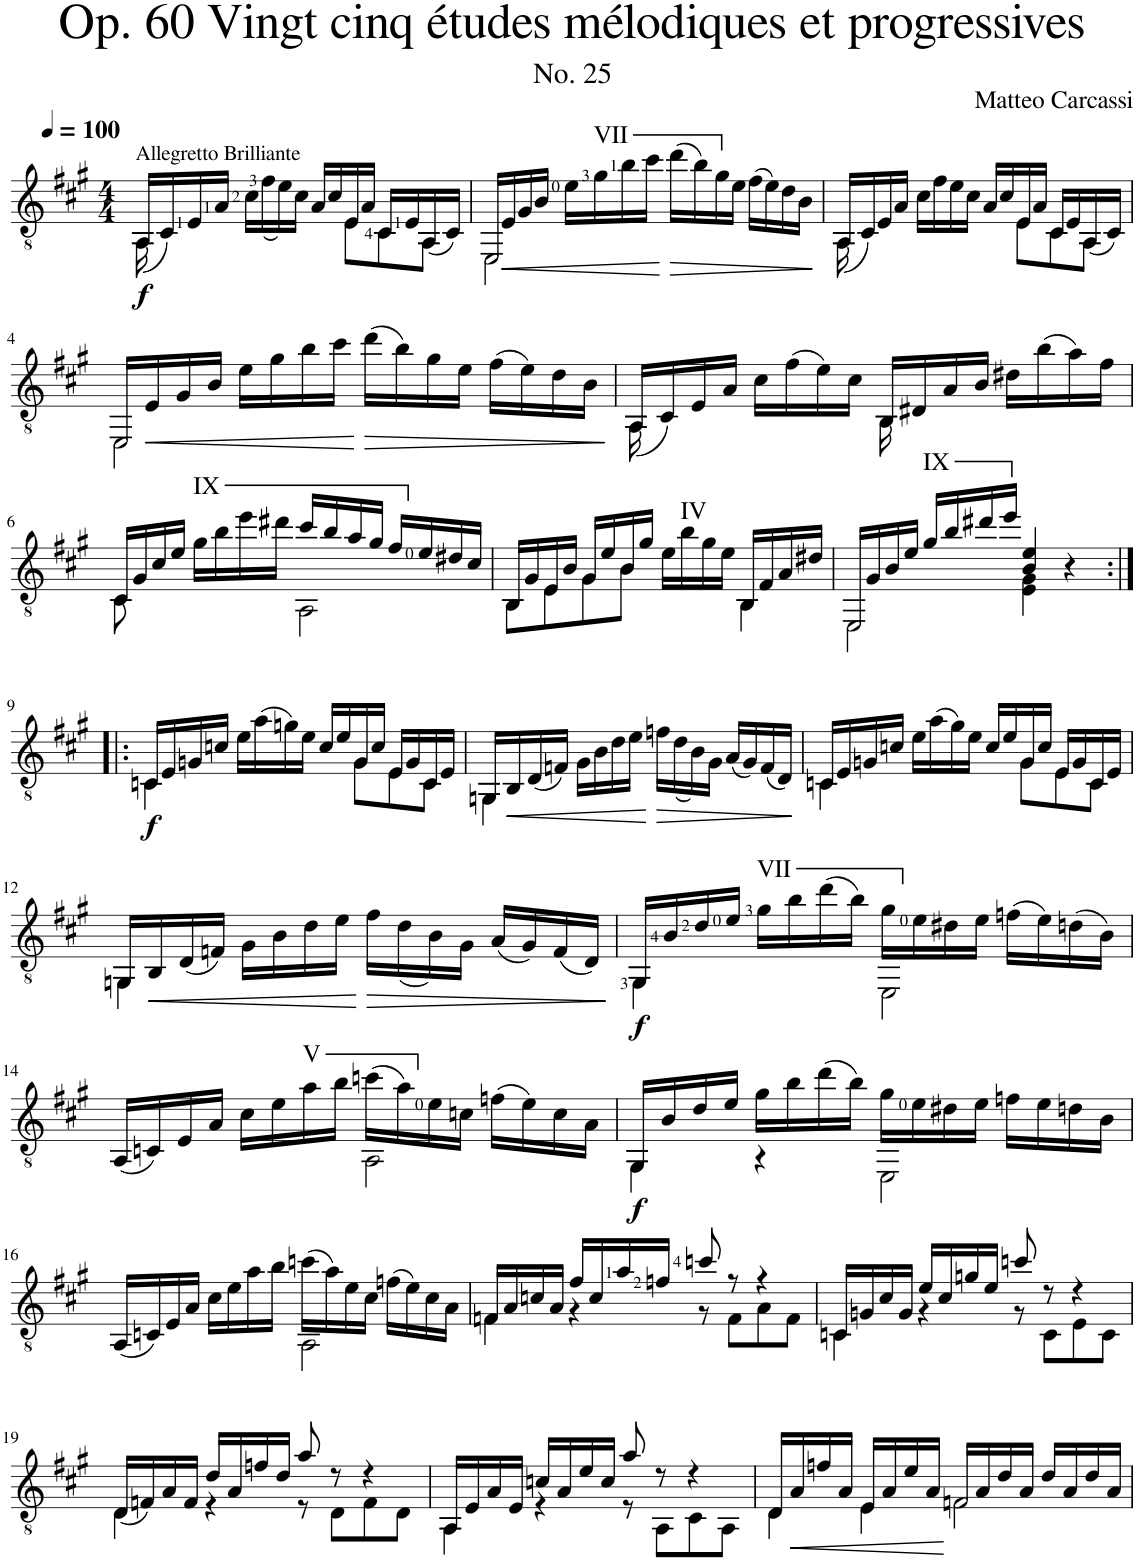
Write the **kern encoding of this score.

**kern	**dynam
*part1	*part1
*staff1	*staff1
*I"Classical Guitar	*
*I'Guit.	*
*clefGv2	*
*k[f#c#g#]	*
*M4/4	*
*MM100	*
=1	=1
*^	*
!LO:TX:a:t=Allegretto Brilliante	!	!
!	!	!LO:DY:b
16AA/LL	(>16AA\	f
(16C#/	2ryy	.
16E/	.	.
16A/JJ	.	.
16c#\LL	.	.
(<16f#\	.	.
16e\)	.	.
16c#\JJ	.	.
16A/LL	.	.
16c#/	16ryy	.
16E/	8E\L	.
16A/JJ	.	.
16C#/LL	8C#\	.
16E/	.	.
16AA/	(8AA\J	.
(16C#/JJ	.	.
=2	=2	=2
16EE/LL	2EE\	.
!	!	!LO:HP:b
16E/	.	<
16G#/	.	.
16B/JJ	.	.
16e\LL	.	.
!LO:TX:a:t=VII	!	!
16g#\	.	.
16b\	.	.
16cc#\JJ	.	.
!	!	!LO:HP:n=1:b
16dd\LL	2ryy	[ >
16b\)	.	.
16g#\	.	.
16e\JJ	.	.
(>16f#\LL	.	.
16e\)	.	.
16d\	.	.
16B\JJ	.	.
*v	*v	*
.	]
=3	=3
*^	*
16AA/LL	(>16AA\	.
(16C#/	2ryy	.
16E/	.	.
16A/JJ	.	.
16c#\LL	.	.
16f#\	.	.
16e\	.	.
16c#\JJ	.	.
16A/LL	.	.
16c#/	16ryy	.
16E/	8E\L	.
16A/JJ	.	.
16C#/LL	8C#\	.
16E/	.	.
16AA/	(>8AA\J	.
16C#/JJ)	.	.
!!LO:LB:g=z	!!
=4	=4	=4
16EE/LL	2EE\	.
!	!	!LO:HP:b
16E/	.	<
16G#/	.	.
16B/JJ	.	.
16e\LL	.	.
16g#\	.	.
16b\	.	.
16cc#\JJ	.	.
!	!	!LO:HP:n=1:b
16dd\LL	2ryy	[ >
16b\)	.	.
16g#\	.	.
16e\JJ	.	.
(>16f#\LL	.	.
16e\)	.	.
16d\	.	.
16B\JJ	.	.
*v	*v	*
.	]
=5	=5
*^	*
16AA/LL	(>16AA\	.
(16C#/	4.ryy	.
16E/	.	.
16A/JJ	.	.
16c#\LL	.	.
16f#\	.	.
16e\)	.	.
16c#\JJ	16ryy	.
16BB/LL	16BB\	.
16D#X/	16ryy	.
16A/	8ryy	.
16B/JJ	.	.
16d#X\LL	4ryy	.
(>16b\	.	.
16a\)	.	.
16f#\JJ	.	.
!!LO:LB:g=z	!!
=6	=6	=6
16C#/LL	8C#\	.
16G#/	.	.
16c#/	4.ryy	.
16e/JJ	.	.
!LO:TX:a:t=IX	!	!
16g#\LL	.	.
16b\	.	.
16ee\	.	.
16dd#X\JJ	.	.
16cc#/LL	2AA\	.
16b/	.	.
16a/	.	.
16g#/JJ	.	.
16f#/LL	.	.
16e/	.	.
16d#X/	.	.
16c#/JJ	.	.
=7	=7	=7
16BB/LL	8BB\L	.
16G#/	.	.
16E/	8E\	.
16B/JJ	.	.
16G#/LL	8G#\	.
16e/	.	.
16B/	8B\J	.
16g#/JJ	.	.
16e\LL	4ryy	.
!LO:TX:a:t=IV	!	!
16b\	.	.
16g#\	.	.
16e\JJ	.	.
16BB/LL	4BB\	.
16F#/	.	.
16A/	.	.
16d#X/JJ	.	.
=8	=8	=8
16EE/LL	2EE\	.
16G#/	.	.
16B/	.	.
16e/JJ	.	.
!LO:TX:a:t=IX	!	!
16g#/LL	.	.
16b/	.	.
16dd#X/	.	.
16ee/JJ	.	.
4B/ 4e/	4E\ 4G#\	.
4r	4ryy	.
!!LO:LB:g=z	!!
=9:|!|:	=9:|!|:	=9:|!|:
!	!	!LO:DY:b
16Cn/LL	4C\	f
16E/	.	.
16Gn/	.	.
16cn/JJ	.	.
16e\LL	8ryy	.
16a\	.	.
16gn\)	8ryy	.
16e\JJ	.	.
16c/LL	8ryy	.
16e/	.	.
16G/	8G\L	.
16c/JJ	.	.
16E/LL	8E\	.
16G/	.	.
16C/	8C\J	.
16E/JJ	.	.
=10	=10	=10
16GGn/LL	4GG\	.
!	!	!LO:HP:b
16BB/	.	<
(<16D/	.	.
16Fn/JJ)	.	.
16G#\LL	2.ryy	.
16B\	.	.
16d\	.	.
16e\JJ	.	.
!	!	!LO:HP:n=1:b
16fn\LL	.	[ >
(<16d\	.	.
16B\)	.	.
16G#\JJ	.	.
(<16A/LL	.	.
16G#/)	.	.
(<16F/	.	.
16D/JJ)	.	.
*v	*v	*
.	]
=11	=11
*^	*
16Cn/LL	4C\	.
16E/	.	.
16Gn/	.	.
16cn/JJ	.	.
16e\LL	8ryy	.
(>16a\	.	.
16g#\)	8ryy	.
16e\JJ	.	.
16c/LL	8ryy	.
16e/	.	.
16G/	8G\L	.
16c/JJ	.	.
16E/LL	8E\	.
16G/	.	.
16C/	8C\J	.
16E/JJ	.	.
!!LO:LB:g=z	!!
=12	=12	=12
16GGn/LL	4GG\	.
!	!	!LO:HP:b
16BB/	.	<
(<16D/	.	.
16Fn/JJ)	.	.
16G#\LL	2.ryy	.
16B\	.	.
16d\	.	.
16e\JJ	.	.
!	!	!LO:HP:n=1:b
16f#\LL	.	[ >
(<16d\	.	.
16B\)	.	.
16G#\JJ	.	.
(<16A/LL	.	.
16G#/)	.	.
(<16F/	.	.
16D/JJ)	.	.
*v	*v	*
.	]
=13	=13
*^	*
!	!	!LO:DY:b
16GG#/LL	4GG#\	f
16B/	.	.
16d/	.	.
16e/JJ	.	.
!LO:TX:a:t=VII	!	!
16g#\LL	4ryy	.
16b\	.	.
(>16dd\	.	.
16b\JJ)	.	.
16g#\LL	2EE\	.
16e\	.	.
16d#X\	.	.
16e\JJ	.	.
(>16fn\LL	.	.
16e\)	.	.
(>16dn\	.	.
16B\JJ)	.	.
!!LO:LB:g=z	!!
=14	=14	=14
(<16AA/LL	2ryy	.
16Cn/)	.	.
16E/	.	.
16A/JJ	.	.
16c#\LL	.	.
16e\	.	.
!LO:TX:a:t=V	!	!
16a\	.	.
16b\JJ	.	.
(>16ccn\LL	2AA\	.
16a\)	.	.
16e\	.	.
16cn\JJ	.	.
(>16fn\LL	.	.
16e\)	.	.
16c\	.	.
16A\JJ	.	.
=15	=15	=15
!	!	!LO:DY:b
16GG#/LL	4GG#\	f
16B/	.	.
16d/	.	.
16e/JJ	.	.
16g#\LL	4r	.
16b\	.	.
(>16dd\	.	.
16b\JJ)	.	.
16g#\LL	2EE\	.
16e\	.	.
16d#X\	.	.
16e\JJ	.	.
16fn\LL	.	.
16e\	.	.
16dn\	.	.
16B\JJ	.	.
!!LO:LB:g=z	!!
=16	=16	=16
(<16AA/LL	2ryy	.
16Cn/)	.	.
16E/	.	.
16A/JJ	.	.
16c#\LL	.	.
16e\	.	.
16a\	.	.
16b\JJ	.	.
(>16ccn\LL	2AA\	.
16a\)	.	.
16e\	.	.
16c#\JJ	.	.
(>16fn\LL	.	.
16e\)	.	.
16c#\	.	.
16A\JJ	.	.
=17	=17	=17
16Fn/LL	4F\	.
16A/	.	.
16cn/	.	.
16A/JJ	.	.
16f#/LL	4r	.
16c/	.	.
16a/	.	.
16fn/JJ	.	.
8ccn/	8r	.
8r	8F\L	.
4r	8A\	.
.	8F\J	.
=18	=18	=18
16Cn/LL	4C\	.
16Gn/	.	.
16c#/	.	.
16G/JJ	.	.
16e/LL	4r	.
16c#/	.	.
16gn/	.	.
16e/JJ	.	.
8ccn/	8r	.
8r	8C\L	.
4r	8E\	.
.	8C\J	.
!!LO:LB:g=z	!!
=19	=19	=19
(<16D/LL	4D\	.
16Fn/)	.	.
16A/	.	.
16F/JJ	.	.
16d/LL	4r	.
16A/	.	.
16fn/	.	.
16d/JJ	.	.
8a/	8r	.
8r	8D\L	.
4r	8F\	.
.	8D\J	.
=20	=20	=20
16AA/LL	4AA\	.
16E/	.	.
16A/	.	.
16E/JJ	.	.
16cn/LL	4r	.
16A/	.	.
16e/	.	.
16c/JJ	.	.
8a/	8r	.
8r	8AA\L	.
4r	8C#\	.
.	8AA\J	.
=21	=21	=21
16D/LL	4D\	.
!	!	!LO:HP:b
16A/	.	<
16fn/	.	.
16A/JJ	.	.
16E/LL	4E\	.
16A/	.	.
16e/	.	.
16A/JJ	.	.
16Fn/LL	2F\	[
16A/	.	.
16d/	.	.
16A/JJ	.	.
16d/LL	.	.
16A/	.	.
16d/	.	.
16A/JJ	.	.
*v	*v	*
=	=
*-	*-
